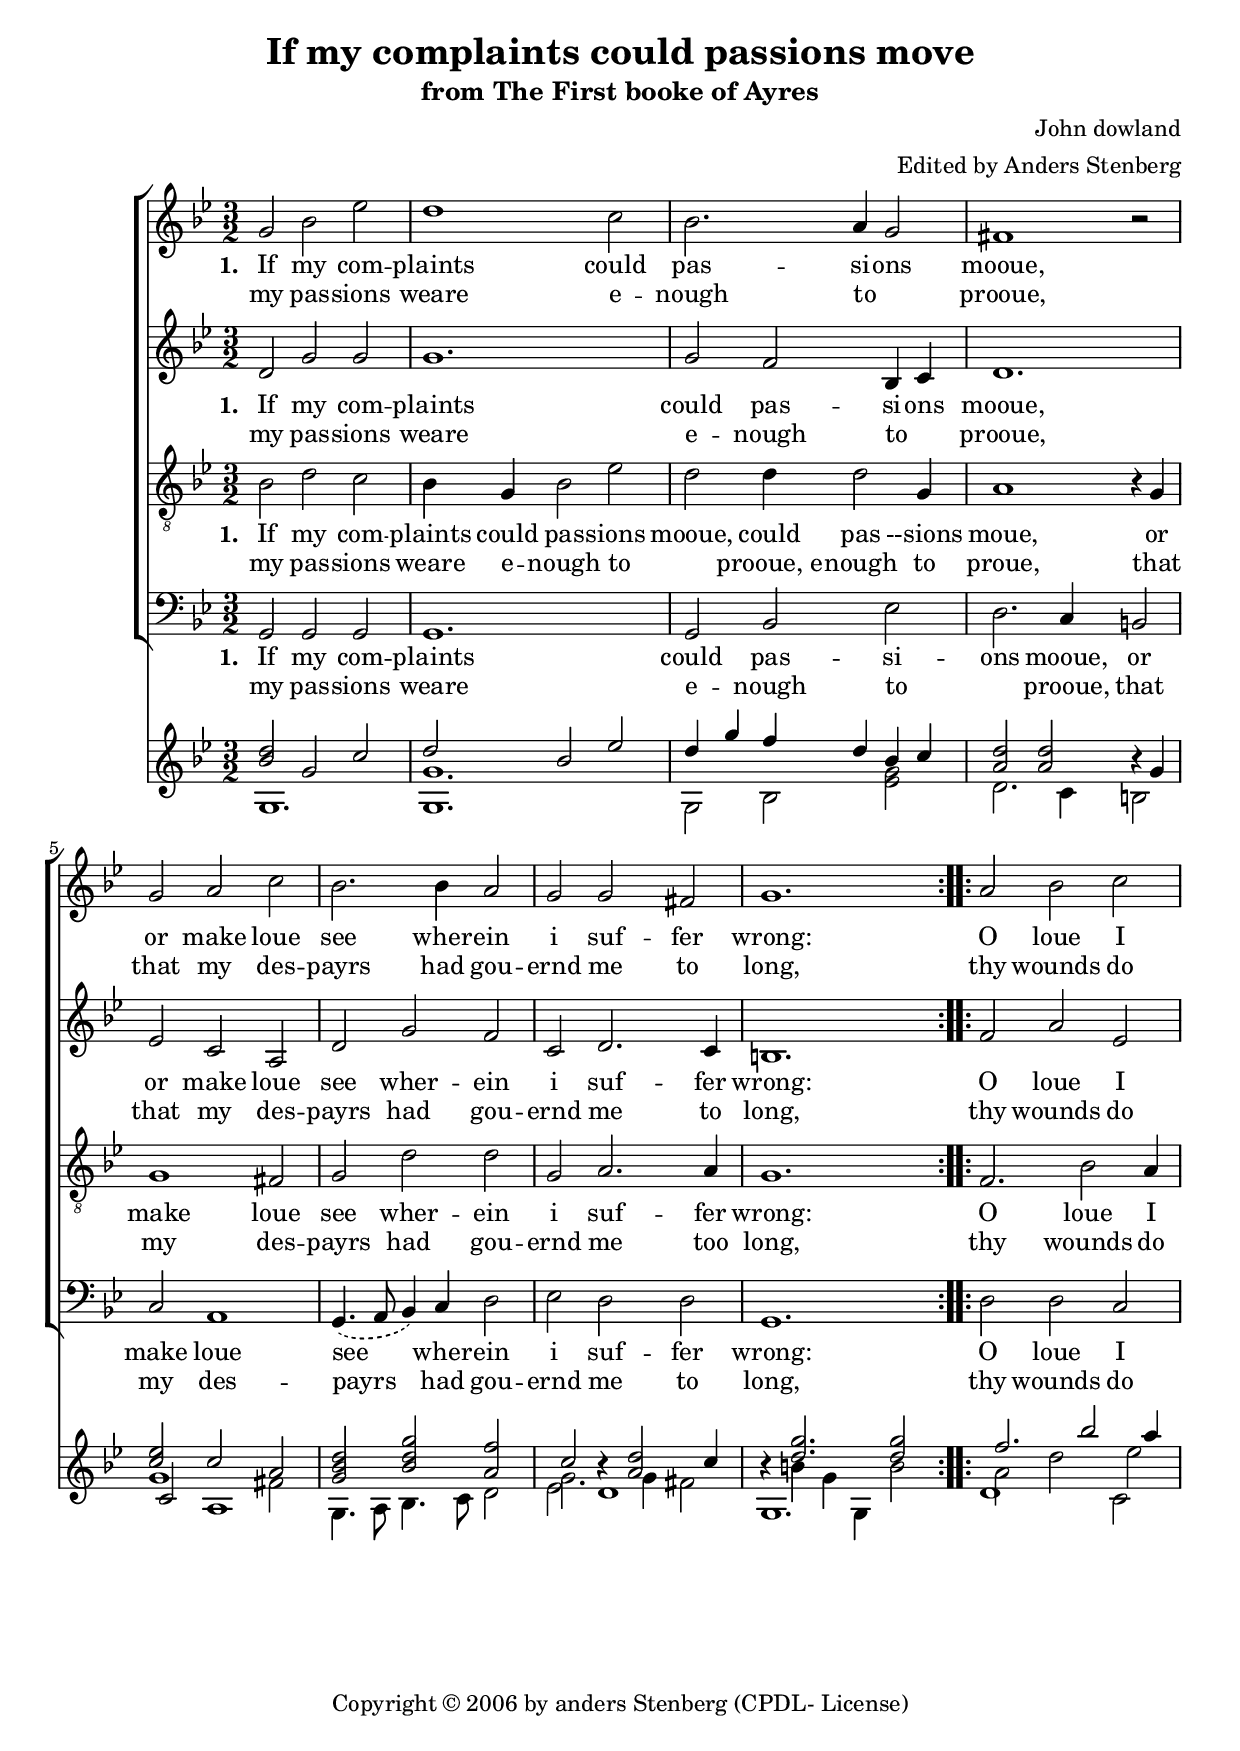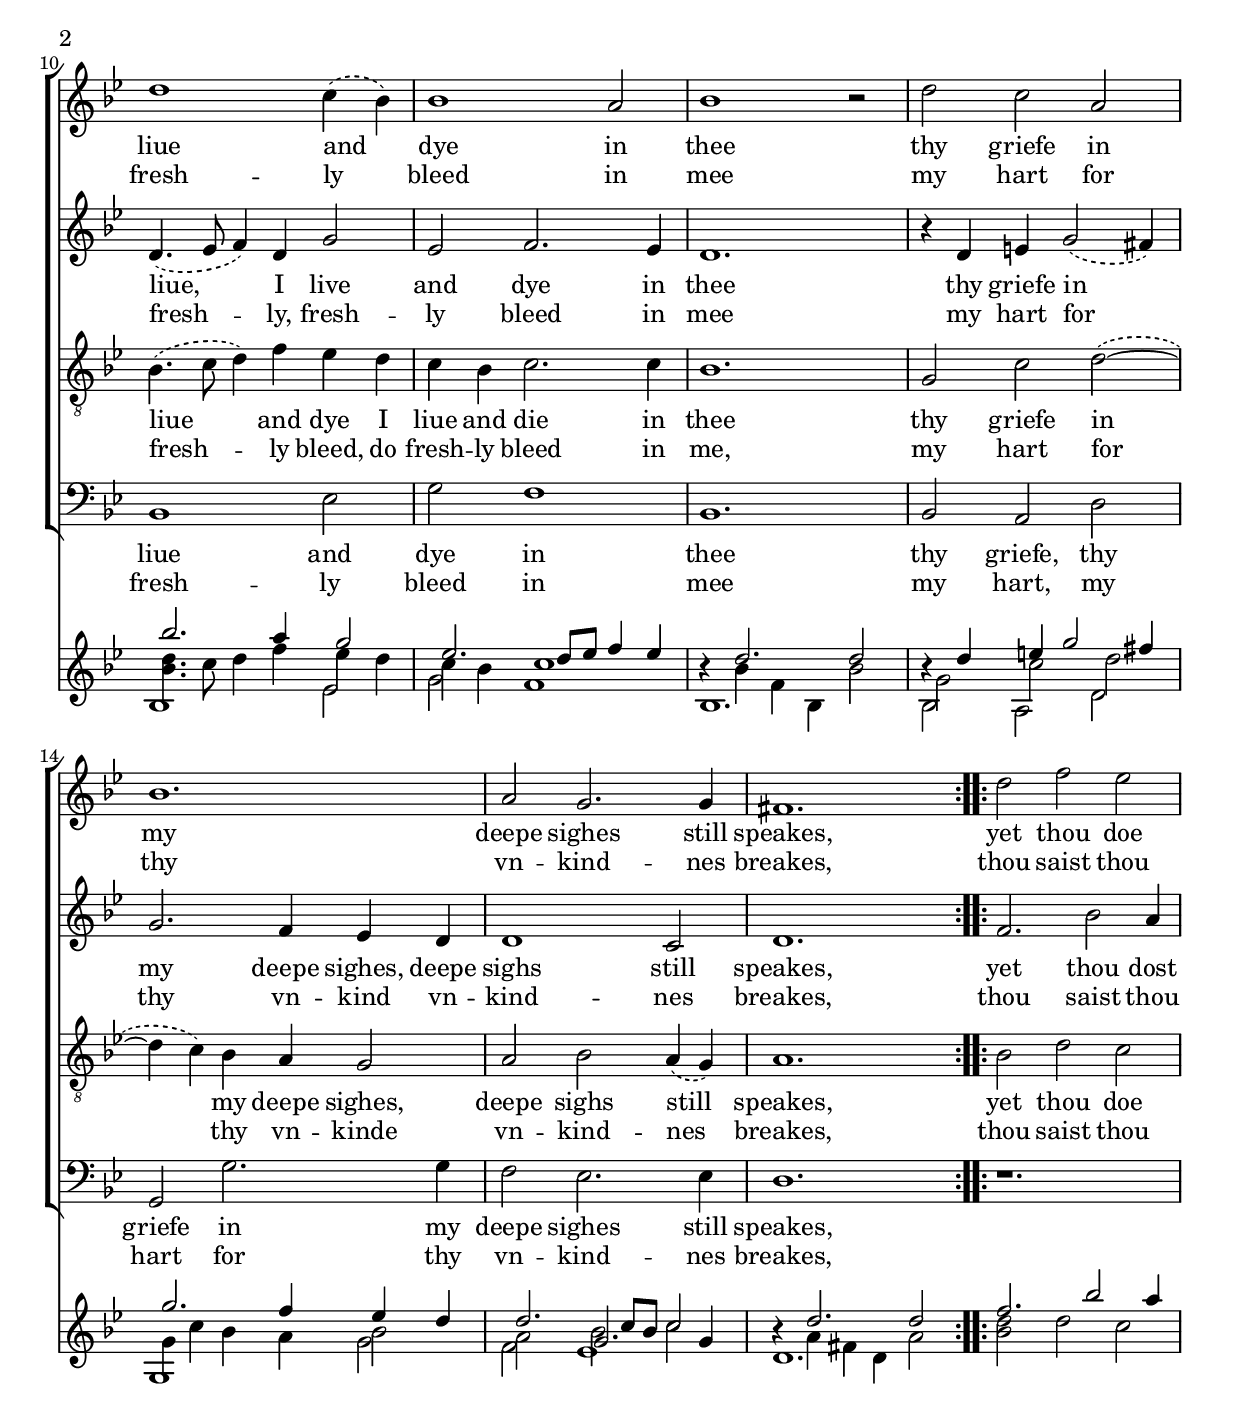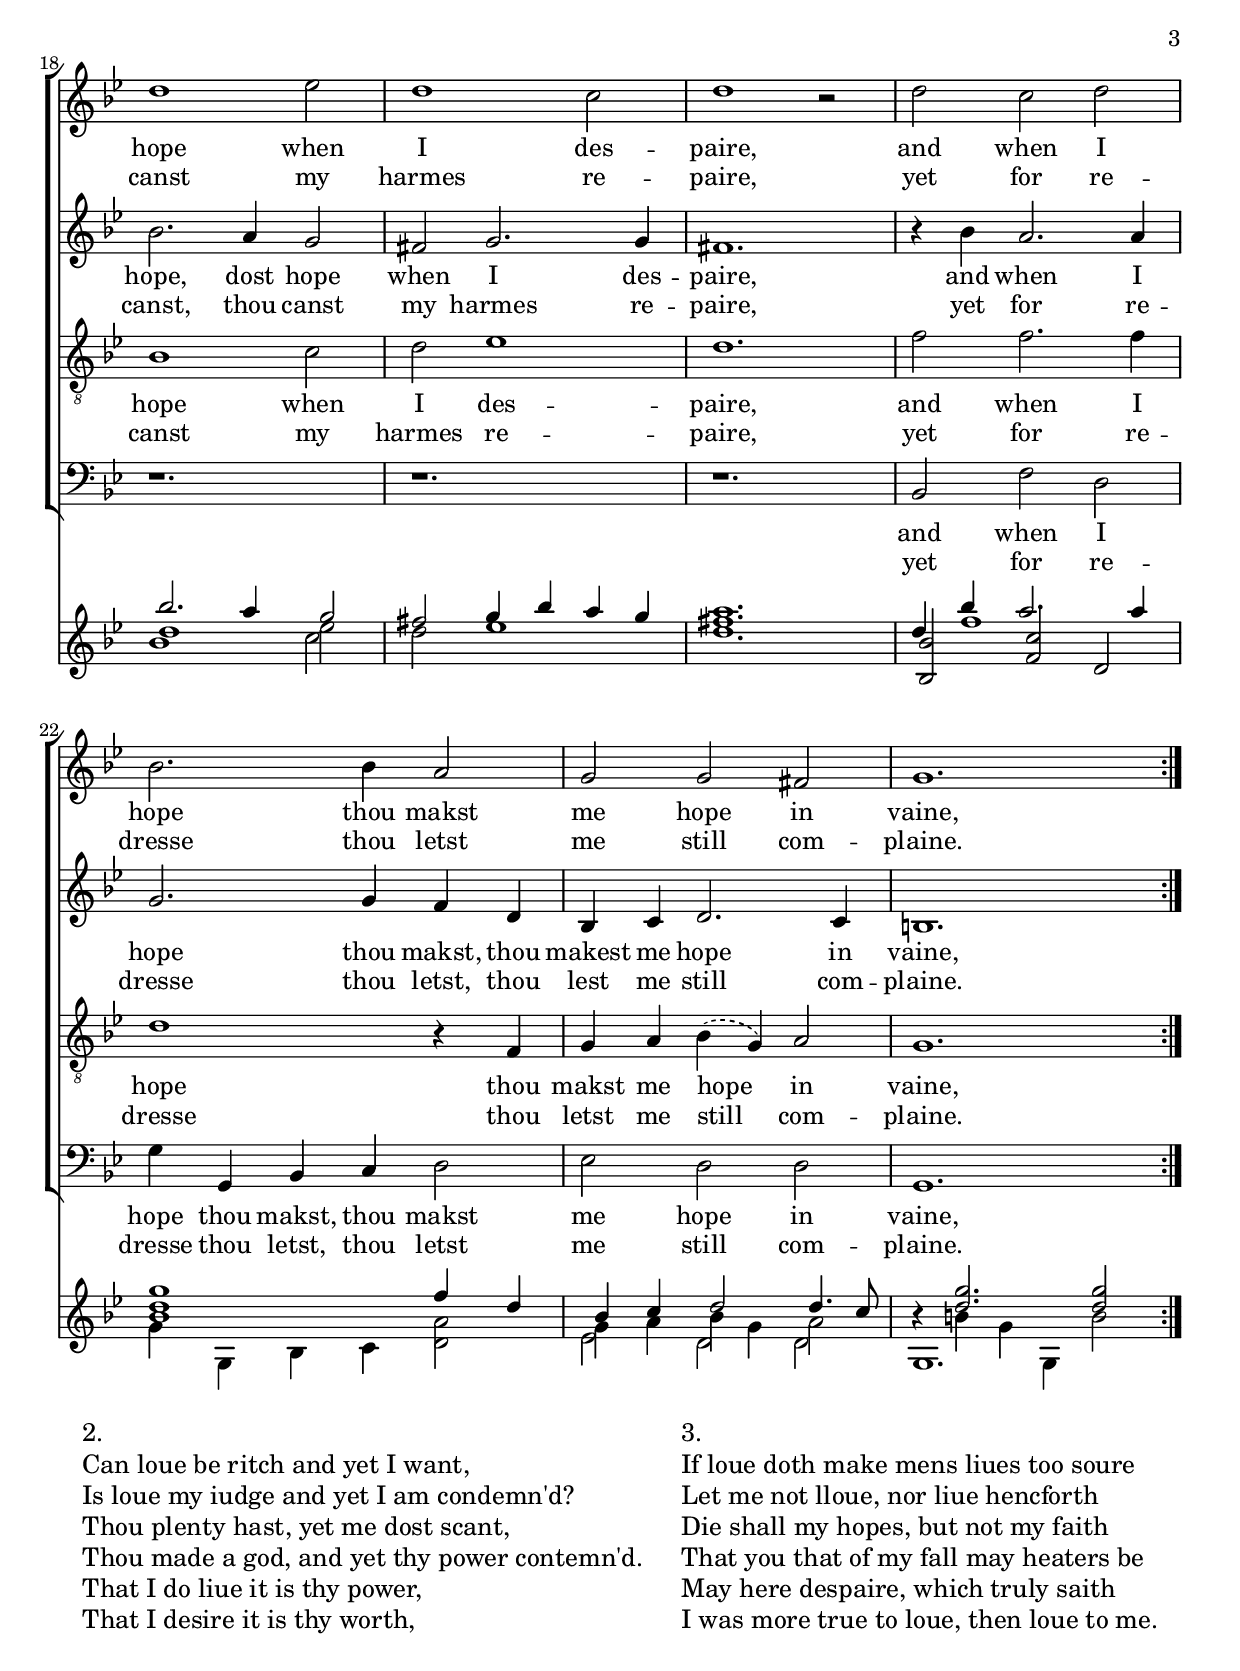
% Created on Fri Mar 24 15:14:20 EET 2006
\version "2.8.0"

\paper {
  between-system-padding = #1
  ragged-bottom=##t
  ragged-last-bottom=##t
}

\header {
	title = "If my complaints could passions move"
	subtitle = "from The First booke of Ayres"
	composer = "John dowland"
	arranger = "Edited by Anders Stenberg"
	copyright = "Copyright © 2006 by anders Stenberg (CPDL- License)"
}


verseI= \lyricmode {
	\set stanza = "1."

	If my com -- plaints could pas -- si -- ons mooue,

	or make loue see wher -- ein i suf -- fer wrong:
	
	O loue I liue and dye in thee
	
	thy griefe in my deepe sighes still speakes,
	
	yet thou doe hope when I des -- paire,
	
	and when I hope thou makst me hope in vaine,

}
 
verseII= \lyricmode {
	
	my pas -- sions weare e -- nough to _ prooue,
	
	that my des -- payrs had gou -- ernd me to long,
	
	thy wounds do fresh -- ly bleed in mee
	
	my hart for thy vn -- kind -- nes breakes,
	
	thou saist thou
	
	canst my harmes re -- paire,
	
	yet for re -- dresse thou letst me still com -- plaine.

}
 
verseAltoI= \lyricmode {
	\set stanza = "1."

	If my com -- plaints could pas -- si -- ons mooue,

	or make loue see wher -- ein i suf -- fer wrong:
	
	O loue I liue, I live and dye in thee
	
	thy griefe in my deepe sighes, deepe sighs still speakes,
	
	yet thou dost hope, dost hope when I des -- paire,
	
	and when I hope thou makst, thou makest me hope in vaine,

}
 
verseAltoII= \lyricmode {
	
	my pas -- sions weare e -- nough to _ prooue,
	
	that my des -- payrs had gou -- ernd me to long,
	
	thy wounds do fresh -- ly, fresh -- ly bleed in mee
	
	my hart for thy vn -- kind vn -- kind -- nes breakes,
	
	thou saist thou canst, thou canst  my harmes re -- paire,
	
	yet for re -- dresse thou letst, thou lest me still com -- plaine.

}

verseTenorI= \lyricmode {
	\set stanza = "1."

	If my com -- plaints could pas -- sions mooue, could pas --sions moue,

	or make loue see wher -- ein i suf -- fer wrong:
	
	O loue I liue and dye I liue and die in thee
	
	thy griefe in my deepe sighes, deepe sighs still speakes,
	
	yet thou doe hope when I des -- paire,
	
	and when I hope thou makst me hope in vaine,

}
 
verseTenorII= \lyricmode {
	
	my pas -- sions weare e -- nough to _ prooue,_e -- nough to proue,
	
	that my des -- payrs had gou -- ernd me too long,
	
	thy wounds do fresh -- ly bleed, do fresh -- ly bleed in me,
	
	my hart for thy vn -- kinde vn -- kind -- nes  breakes,
	
	thou saist thou
	
	canst my harmes re -- paire,
	
	yet for re -- dresse thou letst me still com -- plaine.

}

verseBassI= \lyricmode {
	\set stanza = "1."

	If my com -- plaints could pas -- si -- ons mooue,

	or make loue see wher -- ein i suf -- fer wrong:
	
	O loue I liue and dye in thee
	
	thy griefe, thy griefe in my deepe sighes still speakes,
	
	
	
	and when I hope thou makst, thou makst me hope in vaine,

}
 
verseBassII= \lyricmode {
	
	my pas -- sions weare e -- nough to _ prooue,
	
	that my des -- payrs had gou -- ernd me to long,
	
	thy wounds do fresh -- ly bleed in mee
	
	my hart, my hart for thy vn -- kind -- nes breakes,
	
	
	
	yet for re -- dresse thou letst, thou letst me still com -- plaine.

}
staffSoprano = \new Staff  {
	\time 3/2
	\set Staff.instrument="Soprano"
	\set Staff.midiInstrument="choir aahs"
	\key g \minor
	\clef treble
	\relative c' {
		\context Voice = "melodySop" {
			
			\slurDashed
			\repeat volta2 {
			
			g'2 bes es |
			
			d1 c2 |
			
			bes2. a4 g2 |
			
			fis1 r2 |%4
			
			g2 a c |
			
			bes2. bes4 a2 |
			
			g2 g fis |
			
			g1. |%8
			
			}
			
			\repeat volta2 {
			
			a2 bes c |
			
			d1 c4( bes) |
			
			bes1 a2 |
			
			bes1 r2 |%12
			
			d2 c a |
			
			bes1. |
			
			a2 g2. g4 |
			
			fis1. |%16
			
			}
			
			\repeat volta2 {
			
			d'2 f es |
			
			d1 es2 |
			
			d1 c2 |
			
			d1 r2 |%20
			
			d2 c d |
			
			bes2. bes4 a2 |
			
			g2 g fis |
			
			g1. |%24
				
			}
		
		}

	
	}

}
staffAlto = \new Staff  {
	\set Staff.instrument="Alto"
	\set Staff.midiInstrument="choir aahs"
	\key g \minor
	\clef treble
	\relative c' {
		\context Voice = "melodyAlt" {
			
			\slurDashed
			\repeat volta2 {
				
				d2 g g |
				
				g1. |
				
				g2 f bes,4 c |
				
				d1. |%4
				
				es2 c a |
				
				d g f |
				
				c d2. c4 |
				
				b1. |%8
				
			}
			
			\repeat volta2 {
				
				f'2 a es |
				
				d4.( es8 f4) d g2 |
				
				es f2. es4 |
				
				d1. |%12
				
				r4 d e g2( fis4) |
				
				g2. f4 es d |
				
				d1 c2 |
				
				d1. |
			}
			
			\repeat volta2 {
				
				f2. bes2 a4 |
				
				bes2. a4 g2 |
				
				fis2 g2. g4 |
				
				fis1. |%20
				
				r4 bes4 a2. a4 |
				
				g2. g4 f d |
				
				bes c d2. c4 |
				
				b1. |%24
			}
			
		}

	
	}

}
staffTenor = \new Staff  {
	\set Staff.instrument="Tenor"
	\set Staff.midiInstrument="choir aahs"
	\key g \minor
	\clef "G_8"
	\relative c' {
		\context Voice = "melodyTen" {
			
			\slurDashed
			\repeat volta2 {
				
				bes2 d c |
				
				bes4 g bes2  es2
				
				d d4 d2 g,4 |
				
				a1 r4 g4 |%4
				
				g1 fis2 |
				
				g2 d' d |
				
				g, a2. a4 |
				
				g1. |%8
			}
			
			\repeat volta2 {
				
				f2. bes2 a4 |
				
				bes4.( c8 d4) f es d |
				
				c bes c2. c4 |
				
				bes1. |%12
				
				g2 c d~( |
				
				d4 c) bes a g2 |
				
				a bes a4( g) |
				
				a1. |%16
			}
			
			\repeat volta2 {
				
				bes2 d c |
				
				bes1 c2 |
				
				d es1 |
				
				d1. |%20
				
				f2 f2. f4 |
				
				d1 r4 f,4  |
				
				g a  bes( g) a2 |
				
				g1. |%24
				
				 
			}
		}

	
	}

}
staffBass = \new Staff  {
	\set Staff.instrument="Bass"
	\set Staff.midiInstrument="choir aahs"
	\key g \minor
	\clef bass
	\relative c {
		\context Voice = "melodyBas" {
			
			\slurDashed 
			\repeat volta2 {
				
				g2 g g |
				
				g1. |
				
				g2 bes es |
				
				d2. c4 b2  |%4
				
				c2 a1 |
				
				g4.( a8 bes4) c d2|
				
				es d d|
				
				g,1. |%8
			}
			\repeat volta2 {
				
				d'2 d c |
				
				bes1 es2 |
				
				g2 f1 |
				
				bes,1. |%12
				
				bes2 a d |
				
				g,2 g'2. g4 |
				
				f2 es 2. es4 |
				
				d1. |%16
			}
			\repeat volta2 {
				
				r1. |
				
				r1. |
				
				r1. |
				
				r1. |%20
				
				bes2 f' d |
				
				g4 g, bes c d2 |
				
				es2 d d |
				
				g,1. |%24
			}
		}

	
	}

}
staffClassicalGuitar = \new Staff  {
	\set Staff.instrument="Lute"
	\set Staff.midiInstrument="acoustic guitar (nylon)"
	\transposition c,
	\key g \minor
	\clef treble
	\relative c' {
		
		\repeat volta2 {
			
			<<{<d' bes>2 g, c}\\{g,1.}>> |
			
			<<{d''2 bes es}\\{<g, g,>1.}>> |
			
			<<{d'4 g f d bes c}\\{g,2 bes <es g>}>> |
			
			<<{<d' a>2 <d a> b4 \rest g4}\\{d2. c4 b2}>> |%4
			
			<<{<es' c>2 c a}\\{g1 fis2}\\{c2 a1}>> |
			
			<<{<d' bes g>2 <g d bes> <f a,>}\\{g,,4. a8 bes4. c8 d2}>> |
			
			<<{c'2 b4 \rest <d a>2 c4}\\{\stemDown g2. g4 fis2}\\{ \stemDown es2 d1}>> | |
			
			<<{b'4 \rest <g' d>2. <g d>2}\\{s4 b,4 g g, b'2}\\{g,1.}>> |%8
		}
		
		\repeat volta2 {
			
			<<{f''2. bes2 a4}\\{a,2 d es}\\{\stemDown d,1 c2}>> |
			
			<<{bes''2. a4 g2}\\{<d bes>4. c8 d4 f es d}\\{ \stemDown bes,1 es2}>> |
			
			<<{es'2. d8 es f4 es}\\{c4 bes c1}\\{\stemDown g2 f1}>> |
			
			<<{b4 \rest d2. d2}\\{s4 bes4 f bes, bes'2}\\{bes,1.}>> |%12
			
			<<{ b'4 \rest d e g2 fis4}\\{g,2 c d}\\{\stemDown bes, a d}>> |
			
			<<{g'2. f4 es d}\\{g, c bes a bes2}\\{\stemDown g,1 g'2}>> |
			
			<<{d'2. c8 bes c2}\\{a bes c}\\{s2 g2. g4}\\{f2 es1}>> |
			
			<<{b'4 \rest d2. d2}\\{s4 a fis d a'2}\\{d,1.}>> |%16
			
		}
		
		\repeat volta2 {
			
			<<{f'2. bes2 a4}\\{<d, bes>2 d c}>> |
			
			<<{bes'2. a4 g2}\\{d1 es2}\\{\stemDown bes1 c2}>> |
			
			<<{fis2 g4 bes a g }\\{\stemDown d2 es1}>> |
			
			<<{<a fis>1.}\\{d,}>> |%20
			
			<<{d4 bes' a2. a4 }\\{s4 f1}\\{<bes, bes,>2 <c f,> d,}>> |
			
			<<{<g' d bes>1 f4 d}\\{g,4 g, bes c <a' d,>2}>> |
			
			<<{bes4 c d2 d4. c8}\\{g4 a bes g a2}\\{\stemDown es2 d d}>> |
			
			<<{b'4 \rest <g' d>2. <g d>2}\\{s4 b,4 g g, b'2}\\{g,1.}>> |%24
		}

	
	}

}


\score {
	<<
		\context ChoirStaff <<
	
		\staffSoprano
		\context Lyrics = "lmelodySopLI" \lyricmode  { \lyricsto "melodySop" \verseI }
		
		\context Lyrics = "lmelodySopLII" \lyricmode  { \lyricsto "melodySop" \verseII }
		
		\staffAlto
		\context Lyrics = "lmelodyAltLI" \lyricmode  { \lyricsto "melodyAlt" \verseAltoI }
		
		\context Lyrics = "lmelodyAltLII" \lyricmode  { \lyricsto "melodyAlt" \verseAltoII }
		
		\staffTenor
		\context Lyrics = "lmelodyTenLI" \lyricmode  { \lyricsto "melodyTen" \verseTenorI }
		
		\context Lyrics = "lmelodyTenLII" \lyricmode  { \lyricsto "melodyTen" \verseTenorII }
		
		\staffBass
		\context Lyrics = "lmelodyBasLI" \lyricmode  { \lyricsto "melodyBas" \verseBassI }
		
		\context Lyrics = "lmelodyBasLII" \lyricmode  { \lyricsto "melodyBas" \verseBassII }
		
		>>
		
		\staffClassicalGuitar
	>>
	


	\layout  {
	}
}

\markup { \large {
	\fill-line {
		

	
	\line{
	\column {
		\line{"2."}
		\line {"Can loue be ritch and yet I want,"}
		\line {"Is loue my iudge and yet I am condemn'd?"}
		\line {"Thou plenty hast, yet me dost scant,"}
		\line {"Thou made a god, and yet thy power contemn'd."}
		\line {"That I do liue it is thy power,"}
		\line {"That I desire it is thy worth,"}
		
    
		}
		
	\column{
		\line{\transparent{"__"}}
		\line{\transparent{"__"}}
		\line{\transparent{"__"}}
		\line{\transparent{"__"}}
		\line{\transparent{"__"}}
		\line{\transparent{"__"}}
		
		}
	\column {
		\line{"3." }
		\line { "If loue doth make mens liues too soure" }
		\line { "Let me not lloue, nor liue hencforth" }
		\line { "Die shall my hopes, but not my faith" }
		\line { "That you that of my fall may heaters be" }
		\line { "May here despaire, which truly saith"}
		\line { "I was more true to loue, then loue to me."}
		
		}
		
		}
	}

	}
}
\score {
	\unfoldRepeats
	<<
		\staffSoprano
		
		
		\staffAlto
		
		\staffTenor
		
		
		\staffBass
		
		\staffClassicalGuitar
	>>
	
	\midi {
		
		\tempo 1 . = 44
	}

}



